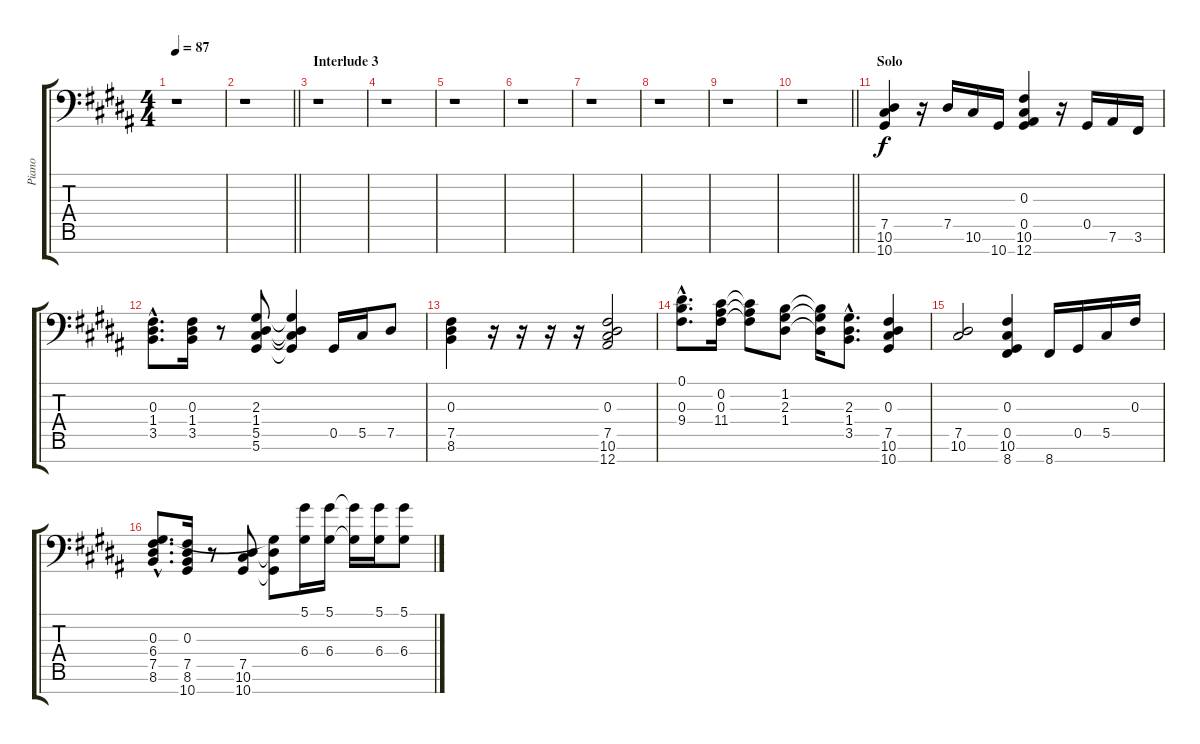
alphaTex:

\track ("Piano" "Piano") {instrument brightacousticpiano}
\staff {score tabs}
\tuning (Eb4 Bb3 Gb3 D3 Ab2 Eb2 Bb1) {hide}
\ts (4 4)
\tempo 87
\clef f4
\ks b
r.1{dy f} |
\barLineRight lightlight
r.1 |
\section ("" "Interlude 3")
r.1 |
r.1 |
r.1 |
r.1 |
r.1 |
r.1 |
r.1 |
\barLineRight lightlight
r.1 |
\section ("" "Solo")
(7.5 10.6 10.7).4 r.16 7.5.16 10.6.16 10.7.16 (0.3 0.5 10.6 12.7).4 r.16 0.5.16 7.6.16 3.6.16 |
(0.3{hac} 1.4{hac} 3.5{hac}).8{d} (0.3 1.4 3.5).16 r.8 (2.3 1.4 5.5 5.6).8 (2.3{t} 1.4{t} 5.5{t} 5.6{t}).4 0.5.16 5.5.16 7.5.8 |
(0.3 7.5 8.6).4 r.16 r.16 r.16 r.16 (0.3 7.5 10.6 12.7).2 |
(0.1{hac} 0.3{hac} 9.4{hac}).8{d} (0.2 0.3 11.4).16 (0.2{t} 0.3{t} 11.4{t}).8 (1.2 2.3 1.4).8 (1.2{t} 2.3{t} 1.4{t}).16 (2.3{hac} 1.4{hac} 3.5{hac}).8{d} (0.3 7.5 10.6 10.7).4 |
(7.5 10.6).2 (0.3 0.5 10.6 8.7).4 8.7.16 0.5.16 5.5.16 0.3.16 |
(0.3{hac} 6.4{hac} 7.5{hac} 8.6{hac}).8{d} (0.3 7.5 8.6 10.7).16 r.8 (7.5 10.6 10.7).8 (6.4{t} 7.5{t} 10.7{t}).8 (5.1 6.4).16 (5.1 6.4).16 (5.1{t} 6.4{t}).16 (5.1 6.4).16 (5.1 6.4).8
